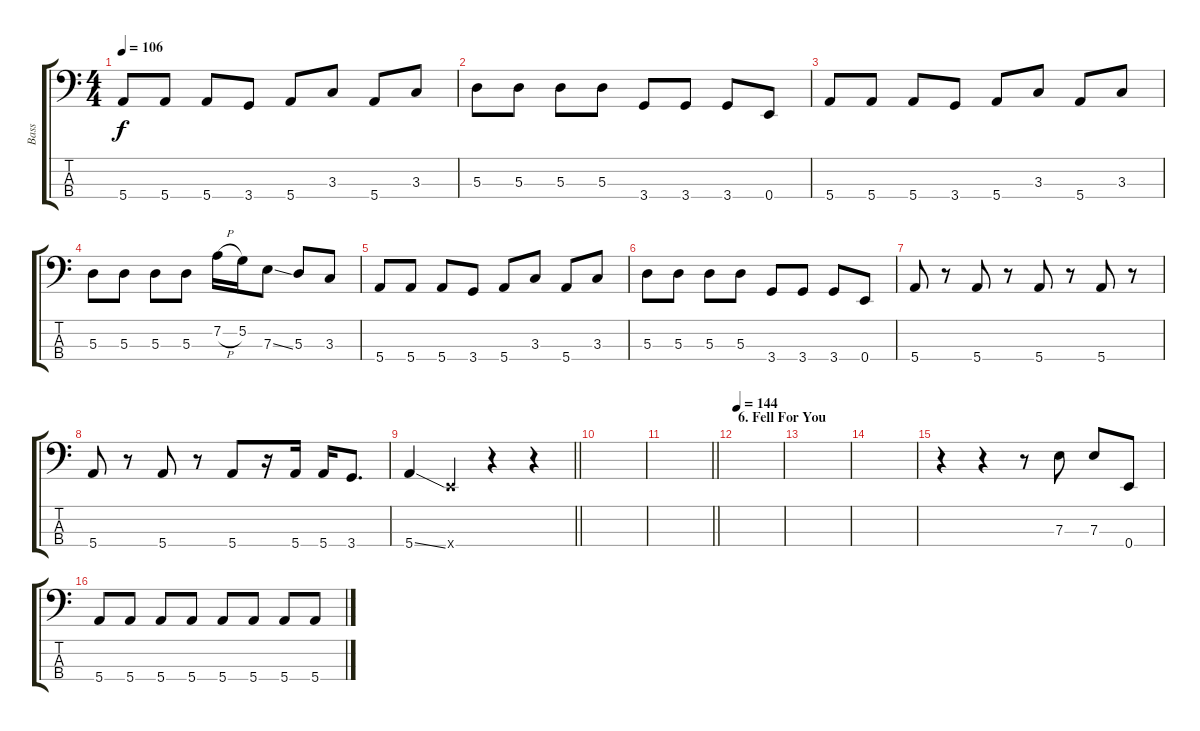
\track ("Bass" "Bass") {instrument electricbasspick}
\staff {score tabs}
\tuning (G2 D2 A1 E1) {hide}
\ts (4 4)
\tempo 106
\clef f4
\ks c
5.4.8{dy f} 5.4.8 5.4.8 3.4.8 5.4.8 3.3.8 5.4.8 3.3.8 |
5.3.8 5.3.8 5.3.8 5.3.8 3.4.8 3.4.8 3.4.8 0.4.8 |
5.4.8 5.4.8 5.4.8 3.4.8 5.4.8 3.3.8 5.4.8 3.3.8 |
5.3.8 5.3.8 5.3.8 5.3.8 7.2{h}.16 5.2.16 7.3{ss}.8 5.3.8 3.3.8 |
5.4.8 5.4.8 5.4.8 3.4.8 5.4.8 3.3.8 5.4.8 3.3.8 |
5.3.8 5.3.8 5.3.8 5.3.8 3.4.8 3.4.8 3.4.8 0.4.8 |
5.4.8 r.8 5.4.8 r.8 5.4.8 r.8 5.4.8 r.8 |
5.4.8 r.8 5.4.8 r.8 5.4.8 r.16 5.4.16 5.4.16 3.4.8{d} |
\barLineRight lightlight
5.4{ss}.4 0.4{x}.4 r.4 r.4 |
|
\barLineRight lightlight
|
\section ("" "6. Fell For You")
\tempo 144
|
|
|
r.4 r.4 r.8 7.3.8 7.3.8 0.4.8 |
5.4.8 5.4.8 5.4.8 5.4.8 5.4.8 5.4.8 5.4.8 5.4.8
